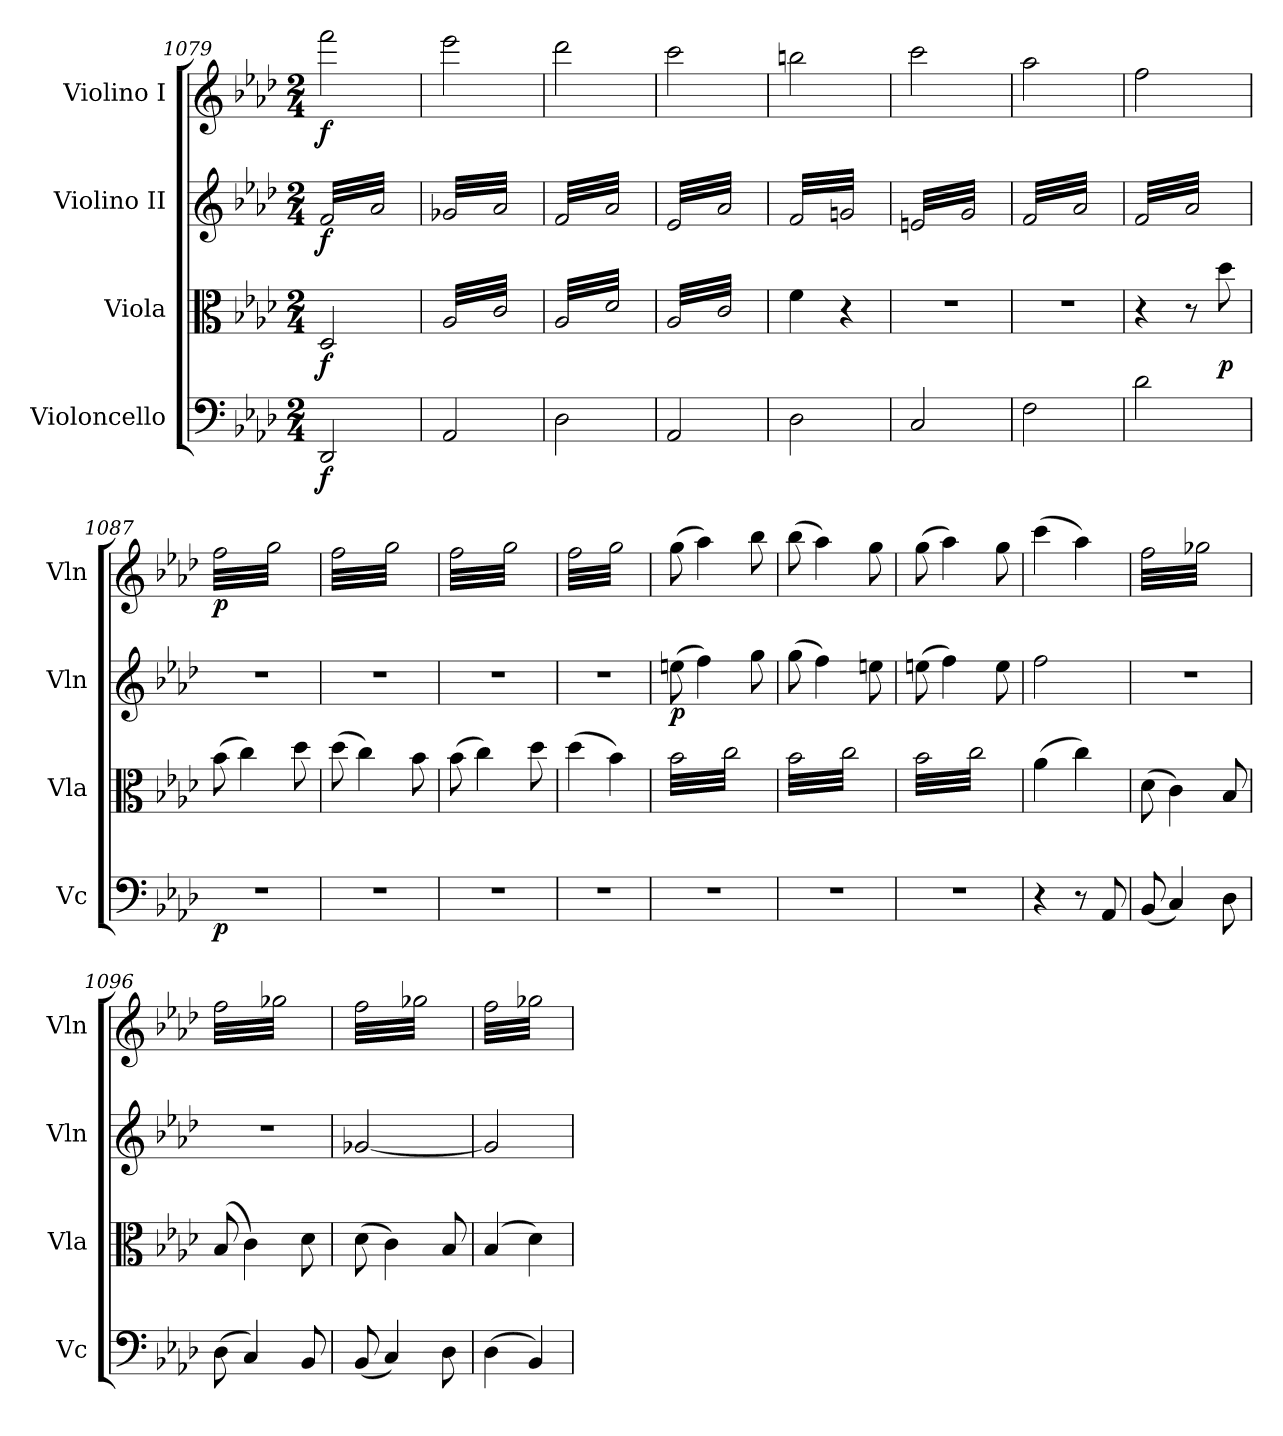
**kern	**dynam	**kern	**dynam	**kern	**dynam	**kern	**dynam
*part4	*part4	*part3	*part3	*part2	*part2	*part1	*part1
*staff4	*staff4	*staff3	*staff3	*staff2	*staff2	*staff1	*staff1
*I"Violoncello	*	*I"Viola	*	*I"Violino II	*	*I"Violino I	*
*I'Vc	*	*I'Vla	*	*I'Vln	*	*I'Vln	*
*clefF4	*	*clefC3	*	*clefG2	*	*clefG2	*
*k[b-e-a-d-]	*	*k[b-e-a-d-]	*	*k[b-e-a-d-]	*	*k[b-e-a-d-]	*
*M2/4	*	*M2/4	*	*M2/4	*	*M2/4	*
=1079	=1079	=1079	=1079	=1079	=1079	=1079	=1079
!	!LO:DY:b	!	!LO:DY:b	!	!LO:DY:b	!	!LO:DY:b
*	*	*	*	*tremolo	*	*	*
2DD-/	f	2D-/	f	(32f/LLL	f	2fff\	f
.	.	.	.	32a-/)	.	.	.
.	.	.	.	32f/	.	.	.
.	.	.	.	32a-/)	.	.	.
.	.	.	.	32f/	.	.	.
.	.	.	.	32a-/)	.	.	.
.	.	.	.	32f/	.	.	.
.	.	.	.	32a-/)	.	.	.
.	.	.	.	32f/	.	.	.
.	.	.	.	32a-/)	.	.	.
.	.	.	.	32f/	.	.	.
.	.	.	.	32a-/)	.	.	.
.	.	.	.	32f/	.	.	.
.	.	.	.	32a-/)	.	.	.
.	.	.	.	32f/	.	.	.
.	.	.	.	32a-/)JJJ	.	.	.
=1080	=1080	=1080	=1080	=1080	=1080	=1080	=1080
*	*	*tremolo	*	*	*	*	*
2AA-/	.	(32A-/LLL	.	(32g-X/LLL	.	2eee-\	.
.	.	32c/)	.	32a-/)	.	.	.
.	.	32A-/	.	32g-X/	.	.	.
.	.	32c/)	.	32a-/)	.	.	.
.	.	32A-/	.	32g-X/	.	.	.
.	.	32c/)	.	32a-/)	.	.	.
.	.	32A-/	.	32g-X/	.	.	.
.	.	32c/)	.	32a-/)	.	.	.
.	.	32A-/	.	32g-X/	.	.	.
.	.	32c/)	.	32a-/)	.	.	.
.	.	32A-/	.	32g-X/	.	.	.
.	.	32c/)	.	32a-/)	.	.	.
.	.	32A-/	.	32g-X/	.	.	.
.	.	32c/)	.	32a-/)	.	.	.
.	.	32A-/	.	32g-X/	.	.	.
.	.	32c/)JJJ	.	32a-/)JJJ	.	.	.
=1081	=1081	=1081	=1081	=1081	=1081	=1081	=1081
2D-\	.	(32A-/LLL	.	(32f/LLL	.	2ddd-\	.
.	.	32d-/)	.	32a-/)	.	.	.
.	.	32A-/	.	32f/	.	.	.
.	.	32d-/)	.	32a-/)	.	.	.
.	.	32A-/	.	32f/	.	.	.
.	.	32d-/)	.	32a-/)	.	.	.
.	.	32A-/	.	32f/	.	.	.
.	.	32d-/)	.	32a-/)	.	.	.
.	.	32A-/	.	32f/	.	.	.
.	.	32d-/)	.	32a-/)	.	.	.
.	.	32A-/	.	32f/	.	.	.
.	.	32d-/)	.	32a-/)	.	.	.
.	.	32A-/	.	32f/	.	.	.
.	.	32d-/)	.	32a-/)	.	.	.
.	.	32A-/	.	32f/	.	.	.
.	.	32d-/)JJJ	.	32a-/)JJJ	.	.	.
=1082	=1082	=1082	=1082	=1082	=1082	=1082	=1082
2AA-/	.	(32A-/LLL	.	(32e-/LLL	.	2ccc\	.
.	.	32c/)	.	32a-/)	.	.	.
.	.	32A-/	.	32e-/	.	.	.
.	.	32c/)	.	32a-/)	.	.	.
.	.	32A-/	.	32e-/	.	.	.
.	.	32c/)	.	32a-/)	.	.	.
.	.	32A-/	.	32e-/	.	.	.
.	.	32c/)	.	32a-/)	.	.	.
.	.	32A-/	.	32e-/	.	.	.
.	.	32c/)	.	32a-/)	.	.	.
.	.	32A-/	.	32e-/	.	.	.
.	.	32c/)	.	32a-/)	.	.	.
.	.	32A-/	.	32e-/	.	.	.
.	.	32c/)	.	32a-/)	.	.	.
.	.	32A-/	.	32e-/	.	.	.
.	.	32c/)JJJ	.	32a-/)JJJ	.	.	.
*	*	*Xtremolo	*	*	*	*	*
=1083	=1083	=1083	=1083	=1083	=1083	=1083	=1083
2D-\	.	4f\	.	(32f/LLL	.	2bbn\	.
.	.	.	.	32gn/)	.	.	.
.	.	.	.	32f/	.	.	.
.	.	.	.	32gn/)	.	.	.
.	.	.	.	32f/	.	.	.
.	.	.	.	32gn/)	.	.	.
.	.	.	.	32f/	.	.	.
.	.	.	.	32gn/)	.	.	.
.	.	4r	.	32f/	.	.	.
.	.	.	.	32gn/)	.	.	.
.	.	.	.	32f/	.	.	.
.	.	.	.	32gn/)	.	.	.
.	.	.	.	32f/	.	.	.
.	.	.	.	32gn/)	.	.	.
.	.	.	.	32f/	.	.	.
.	.	.	.	32gn/)JJJ	.	.	.
=1084	=1084	=1084	=1084	=1084	=1084	=1084	=1084
2C/	.	2r	.	(32en/LLL	.	2ccc\	.
.	.	.	.	32g/)	.	.	.
.	.	.	.	32en/	.	.	.
.	.	.	.	32g/)	.	.	.
.	.	.	.	32en/	.	.	.
.	.	.	.	32g/)	.	.	.
.	.	.	.	32en/	.	.	.
.	.	.	.	32g/)	.	.	.
.	.	.	.	32en/	.	.	.
.	.	.	.	32g/)	.	.	.
.	.	.	.	32en/	.	.	.
.	.	.	.	32g/)	.	.	.
.	.	.	.	32en/	.	.	.
.	.	.	.	32g/)	.	.	.
.	.	.	.	32en/	.	.	.
.	.	.	.	32g/)JJJ	.	.	.
=1085	=1085	=1085	=1085	=1085	=1085	=1085	=1085
2F\	.	2r	.	(32f/LLL	.	2aa-\	.
.	.	.	.	32a-/)	.	.	.
.	.	.	.	32f/	.	.	.
.	.	.	.	32a-/)	.	.	.
.	.	.	.	32f/	.	.	.
.	.	.	.	32a-/)	.	.	.
.	.	.	.	32f/	.	.	.
.	.	.	.	32a-/)	.	.	.
.	.	.	.	32f/	.	.	.
.	.	.	.	32a-/)	.	.	.
.	.	.	.	32f/	.	.	.
.	.	.	.	32a-/)	.	.	.
.	.	.	.	32f/	.	.	.
.	.	.	.	32a-/)	.	.	.
.	.	.	.	32f/	.	.	.
.	.	.	.	32a-/)JJJ	.	.	.
=1086	=1086	=1086	=1086	=1086	=1086	=1086	=1086
2d-\	.	4r	.	(32f/LLL	.	2ff\	.
.	.	.	.	32a-/)	.	.	.
.	.	.	.	32f/	.	.	.
.	.	.	.	32a-/)	.	.	.
.	.	.	.	32f/	.	.	.
.	.	.	.	32a-/)	.	.	.
.	.	.	.	32f/	.	.	.
.	.	.	.	32a-/)	.	.	.
.	.	8r	.	32f/	.	.	.
.	.	.	.	32a-/)	.	.	.
.	.	.	.	32f/	.	.	.
.	.	.	.	32a-/)	.	.	.
!	!	!	!LO:DY:b	!	!	!	!
.	.	8dd-\	p	32f/	.	.	.
.	.	.	.	32a-/)	.	.	.
.	.	.	.	32f/	.	.	.
.	.	.	.	32a-/)JJJ	.	.	.
*	*	*	*	*Xtremolo	*	*	*
=1087	=1087	=1087	=1087	=1087	=1087	=1087	=1087
!	!LO:DY:b	!	!	!	!	!	!LO:DY:b
*	*	*	*	*	*	*tremolo	*
2r	p	(8b-\	.	2r	.	(32ff\LLL	p
.	.	.	.	.	.	32gg\	.
.	.	.	.	.	.	32ff\	.
.	.	.	.	.	.	32gg\	.
.	.	4cc\)	.	.	.	32ff\	.
.	.	.	.	.	.	32gg\	.
.	.	.	.	.	.	32ff\	.
.	.	.	.	.	.	32gg\	.
.	.	.	.	.	.	32ff\	.
.	.	.	.	.	.	32gg\	.
.	.	.	.	.	.	32ff\	.
.	.	.	.	.	.	32gg\	.
.	.	8dd-\	.	.	.	32ff\	.
.	.	.	.	.	.	32gg\	.
.	.	.	.	.	.	32ff\	.
.	.	.	.	.	.	32gg\JJJ	.
=1088	=1088	=1088	=1088	=1088	=1088	=1088	=1088
2r	.	(8dd-\	.	2r	.	32ff\LLL	.
.	.	.	.	.	.	32gg\)	.
.	.	.	.	.	.	32ff\	.
.	.	.	.	.	.	32gg\)	.
.	.	4cc\)	.	.	.	32ff\	.
.	.	.	.	.	.	32gg\)	.
.	.	.	.	.	.	32ff\	.
.	.	.	.	.	.	32gg\)	.
.	.	.	.	.	.	32ff\	.
.	.	.	.	.	.	32gg\)	.
.	.	.	.	.	.	32ff\	.
.	.	.	.	.	.	32gg\)	.
.	.	8b-\	.	.	.	32ff\	.
.	.	.	.	.	.	32gg\)	.
.	.	.	.	.	.	32ff\	.
.	.	.	.	.	.	32gg\)JJJ	.
=1089	=1089	=1089	=1089	=1089	=1089	=1089	=1089
2r	.	(8b-\	.	2r	.	(32ff\LLL	.
.	.	.	.	.	.	32gg\	.
.	.	.	.	.	.	32ff\	.
.	.	.	.	.	.	32gg\	.
.	.	4cc\)	.	.	.	32ff\	.
.	.	.	.	.	.	32gg\	.
.	.	.	.	.	.	32ff\	.
.	.	.	.	.	.	32gg\	.
.	.	.	.	.	.	32ff\	.
.	.	.	.	.	.	32gg\	.
.	.	.	.	.	.	32ff\	.
.	.	.	.	.	.	32gg\	.
.	.	8dd-\	.	.	.	32ff\	.
.	.	.	.	.	.	32gg\	.
.	.	.	.	.	.	32ff\	.
.	.	.	.	.	.	32gg\JJJ	.
=1090	=1090	=1090	=1090	=1090	=1090	=1090	=1090
2r	.	(4dd-\	.	2r	.	32ff\LLL	.
.	.	.	.	.	.	32gg\)	.
.	.	.	.	.	.	32ff\	.
.	.	.	.	.	.	32gg\)	.
.	.	.	.	.	.	32ff\	.
.	.	.	.	.	.	32gg\)	.
.	.	.	.	.	.	32ff\	.
.	.	.	.	.	.	32gg\)	.
.	.	4b-\)	.	.	.	32ff\	.
.	.	.	.	.	.	32gg\)	.
.	.	.	.	.	.	32ff\	.
.	.	.	.	.	.	32gg\)	.
.	.	.	.	.	.	32ff\	.
.	.	.	.	.	.	32gg\)	.
.	.	.	.	.	.	32ff\	.
.	.	.	.	.	.	32gg\)JJJ	.
*	*	*	*	*	*	*Xtremolo	*
!!LO:LB:g=z
=1091	=1091	=1091	=1091	=1091	=1091	=1091	=1091
!	!	!	!	!	!LO:DY:b	!	!
*	*	*tremolo	*	*	*	*	*
2r	.	(32b-\LLL	.	(8een\	p	(8gg\	.
.	.	32cc\	.	.	.	.	.
.	.	32b-\	.	.	.	.	.
.	.	32cc\	.	.	.	.	.
.	.	32b-\	.	4ff\)	.	4aa-\)	.
.	.	32cc\	.	.	.	.	.
.	.	32b-\	.	.	.	.	.
.	.	32cc\	.	.	.	.	.
.	.	32b-\	.	.	.	.	.
.	.	32cc\	.	.	.	.	.
.	.	32b-\	.	.	.	.	.
.	.	32cc\	.	.	.	.	.
.	.	32b-\	.	8gg\	.	8bb-\	.
.	.	32cc\	.	.	.	.	.
.	.	32b-\	.	.	.	.	.
.	.	32cc\JJJ	.	.	.	.	.
=1092	=1092	=1092	=1092	=1092	=1092	=1092	=1092
2r	.	32b-\LLL	.	(8gg\	.	(8bb-\	.
.	.	32cc\)	.	.	.	.	.
.	.	32b-\	.	.	.	.	.
.	.	32cc\)	.	.	.	.	.
.	.	32b-\	.	4ff\)	.	4aa-\)	.
.	.	32cc\)	.	.	.	.	.
.	.	32b-\	.	.	.	.	.
.	.	32cc\)	.	.	.	.	.
.	.	32b-\	.	.	.	.	.
.	.	32cc\)	.	.	.	.	.
.	.	32b-\	.	.	.	.	.
.	.	32cc\)	.	.	.	.	.
.	.	32b-\	.	8een\	.	8gg\	.
.	.	32cc\)	.	.	.	.	.
.	.	32b-\	.	.	.	.	.
.	.	32cc\)JJJ	.	.	.	.	.
=1093	=1093	=1093	=1093	=1093	=1093	=1093	=1093
2r	.	(32b-\LLL	.	(8een\	.	(8gg\	.
.	.	32cc\)	.	.	.	.	.
.	.	32b-\	.	.	.	.	.
.	.	32cc\)	.	.	.	.	.
.	.	32b-\	.	4ff\)	.	4aa-\)	.
.	.	32cc\)	.	.	.	.	.
.	.	32b-\	.	.	.	.	.
.	.	32cc\)	.	.	.	.	.
.	.	32b-\	.	.	.	.	.
.	.	32cc\)	.	.	.	.	.
.	.	32b-\	.	.	.	.	.
.	.	32cc\)	.	.	.	.	.
.	.	32b-\	.	8ee\	.	8gg\	.
.	.	32cc\)	.	.	.	.	.
.	.	32b-\	.	.	.	.	.
.	.	32cc\)JJJ	.	.	.	.	.
*	*	*Xtremolo	*	*	*	*	*
=1094	=1094	=1094	=1094	=1094	=1094	=1094	=1094
4r	.	(4a-\	.	2ff\	.	(4ccc\	.
.	.	.	.	.	.	.	.
.	.	.	.	.	.	.	.
.	.	.	.	.	.	.	.
.	.	.	.	.	.	.	.
.	.	.	.	.	.	.	.
.	.	.	.	.	.	.	.
.	.	.	.	.	.	.	.
8r	.	4cc\)	.	.	.	4aa-\)	.
8AA-/	.	.	.	.	.	.	.
=1095	=1095	=1095	=1095	=1095	=1095	=1095	=1095
*	*	*	*	*	*	*tremolo	*
(8BB-/	.	(8d-\	.	2r	.	(32ff\LLL	.
.	.	.	.	.	.	32gg-X\	.
.	.	.	.	.	.	32ff\	.
.	.	.	.	.	.	32gg-X\	.
4C/)	.	4c\)	.	.	.	32ff\	.
.	.	.	.	.	.	32gg-X\	.
.	.	.	.	.	.	32ff\	.
.	.	.	.	.	.	32gg-X\	.
.	.	.	.	.	.	32ff\	.
.	.	.	.	.	.	32gg-X\	.
.	.	.	.	.	.	32ff\	.
.	.	.	.	.	.	32gg-X\	.
8D-\	.	8B-/	.	.	.	32ff\	.
.	.	.	.	.	.	32gg-X\	.
.	.	.	.	.	.	32ff\	.
.	.	.	.	.	.	32gg-X\JJJ	.
=1096	=1096	=1096	=1096	=1096	=1096	=1096	=1096
(8D-\	.	(8B-/	.	2r	.	32ff\LLL	.
.	.	.	.	.	.	32gg-X\)	.
.	.	.	.	.	.	32ff\	.
.	.	.	.	.	.	32gg-X\)	.
4C/)	.	4c\)	.	.	.	32ff\	.
.	.	.	.	.	.	32gg-X\)	.
.	.	.	.	.	.	32ff\	.
.	.	.	.	.	.	32gg-X\)	.
.	.	.	.	.	.	32ff\	.
.	.	.	.	.	.	32gg-X\)	.
.	.	.	.	.	.	32ff\	.
.	.	.	.	.	.	32gg-X\)	.
8BB-/	.	8d-\	.	.	.	32ff\	.
.	.	.	.	.	.	32gg-X\)	.
.	.	.	.	.	.	32ff\	.
.	.	.	.	.	.	32gg-X\)JJJ	.
=1097	=1097	=1097	=1097	=1097	=1097	=1097	=1097
(8BB-/	.	(8d-\	.	[2g-X/	.	(32ff\LLL	.
.	.	.	.	.	.	32gg-X\	.
.	.	.	.	.	.	32ff\	.
.	.	.	.	.	.	32gg-X\	.
4C/)	.	4c\)	.	.	.	32ff\	.
.	.	.	.	.	.	32gg-X\	.
.	.	.	.	.	.	32ff\	.
.	.	.	.	.	.	32gg-X\	.
.	.	.	.	.	.	32ff\	.
.	.	.	.	.	.	32gg-X\	.
.	.	.	.	.	.	32ff\	.
.	.	.	.	.	.	32gg-X\	.
8D-\	.	8B-/	.	.	.	32ff\	.
.	.	.	.	.	.	32gg-X\	.
.	.	.	.	.	.	32ff\	.
.	.	.	.	.	.	32gg-X\JJJ	.
=1098	=1098	=1098	=1098	=1098	=1098	=1098	=1098
(4D-\	.	(4B-/	.	2g-/]	.	32ff\LLL	.
.	.	.	.	.	.	32gg-X\)	.
.	.	.	.	.	.	32ff\	.
.	.	.	.	.	.	32gg-X\)	.
.	.	.	.	.	.	32ff\	.
.	.	.	.	.	.	32gg-X\)	.
.	.	.	.	.	.	32ff\	.
.	.	.	.	.	.	32gg-X\)	.
4BB-/)	.	4d-\)	.	.	.	32ff\	.
.	.	.	.	.	.	32gg-X\)	.
.	.	.	.	.	.	32ff\	.
.	.	.	.	.	.	32gg-X\)	.
.	.	.	.	.	.	32ff\	.
.	.	.	.	.	.	32gg-X\)	.
.	.	.	.	.	.	32ff\	.
.	.	.	.	.	.	32gg-X\)JJJ	.
*	*	*	*	*	*	*Xtremolo	*
.	.	.	.	.	.	.	.
.	.	.	.	.	.	.	.
.	.	.	.	.	.	.	.
.	.	.	.	.	.	.	.
.	.	.	.	.	.	.	.
.	.	.	.	.	.	.	.
.	.	.	.	.	.	.	.
.	.	.	.	.	.	.	.
=	=	=	=	=	=	=	=
*-	*-	*-	*-	*-	*-	*-	*-
